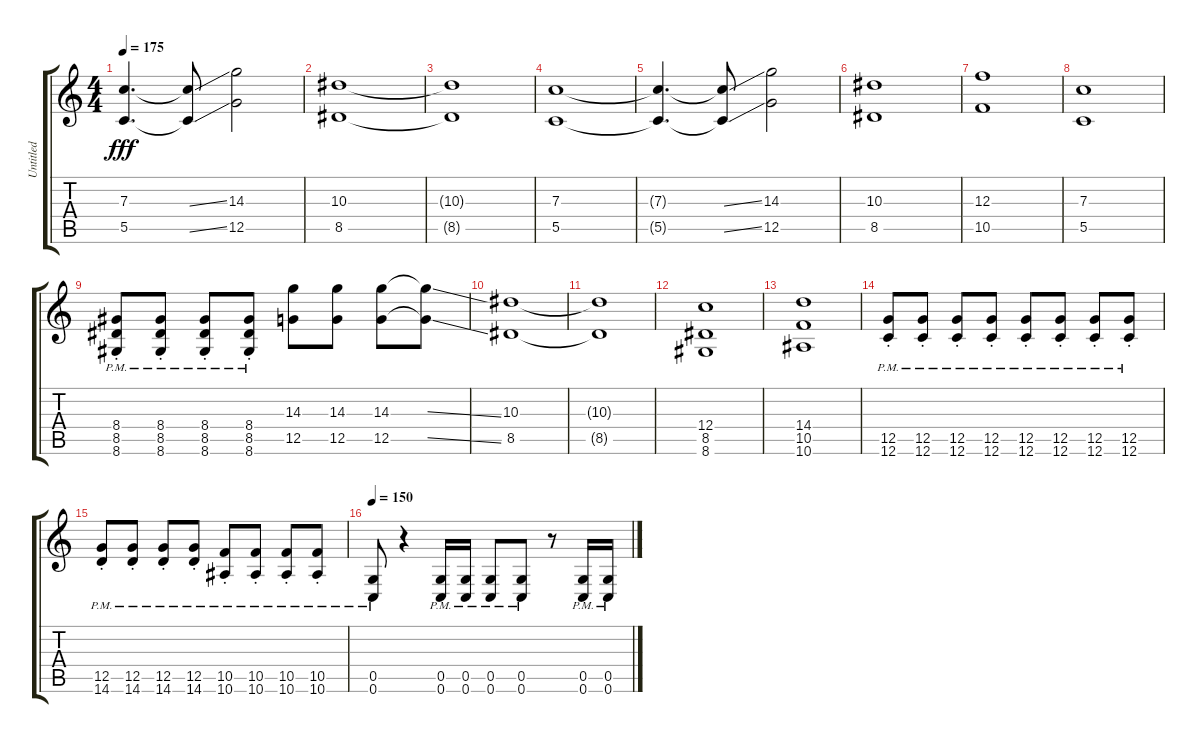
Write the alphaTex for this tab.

\track ("Untitled" "Untitled") {instrument distortionguitar}
\staff {score tabs}
\tuning (D4 A3 F3 C3 G2 C2) {hide}
\ts (4 4)
\tempo 175
\clef g2
\ks c
(7.3{t} 5.5{t}).4{d dy fff} (7.3{ss t} 5.5{ss t}).8 (14.3 12.5).2 |
(10.3 8.5).1 |
(10.3{t} 8.5{t}).1 |
(7.3 5.5).1 |
(7.3{t} 5.5{t}).4{d} (7.3{ss t} 5.5{ss t}).8 (14.3 12.5).2 |
(10.3 8.5).1 |
(12.3 10.5).1 |
(7.3 5.5).1 |
(8.4{pm st} 8.5{pm st} 8.6{pm st}).8 (8.4{pm st} 8.5{pm st} 8.6{pm st}).8 (8.4{pm st} 8.5{pm st} 8.6{pm st}).8 (8.4{pm st} 8.5{pm st} 8.6{pm st}).8 (14.3 12.5).8 (14.3 12.5).8 (14.3 12.5).8 (14.3{ss t} 12.5{ss t}).8 |
(10.3 8.5).1 |
(10.3{t} 8.5{t}).1 |
(12.4 8.5 8.6).1 |
(14.4 10.5 10.6).1 |
(12.5{pm st} 12.6{pm st}).8 (12.5{pm st} 12.6{pm st}).8 (12.5{pm st} 12.6{pm st}).8 (12.5{pm st} 12.6{pm st}).8 (12.5{pm st} 12.6{pm st}).8 (12.5{pm st} 12.6{pm st}).8 (12.5{pm st} 12.6{pm st}).8 (12.5{pm st} 12.6{pm st}).8 |
(12.5{pm st} 14.6{pm st}).8 (12.5{pm st} 14.6{pm st}).8 (12.5{pm st} 14.6{pm st}).8 (12.5{pm st} 14.6{pm st}).8 (10.5{pm st} 10.6{pm st}).8 (10.5{pm st} 10.6{pm st}).8 (10.5{pm st} 10.6{pm st}).8 (10.5{pm st} 10.6{pm st}).8 |
\tempo 150
(0.5{pm} 0.6{pm}).8 r.4 (0.5{pm} 0.6{pm}).16 (0.5{pm} 0.6{pm}).16 (0.5{pm} 0.6{pm}).8 (0.5{pm} 0.6{pm}).8 r.8 (0.5{pm} 0.6{pm}).16 (0.5{pm} 0.6{pm}).16
